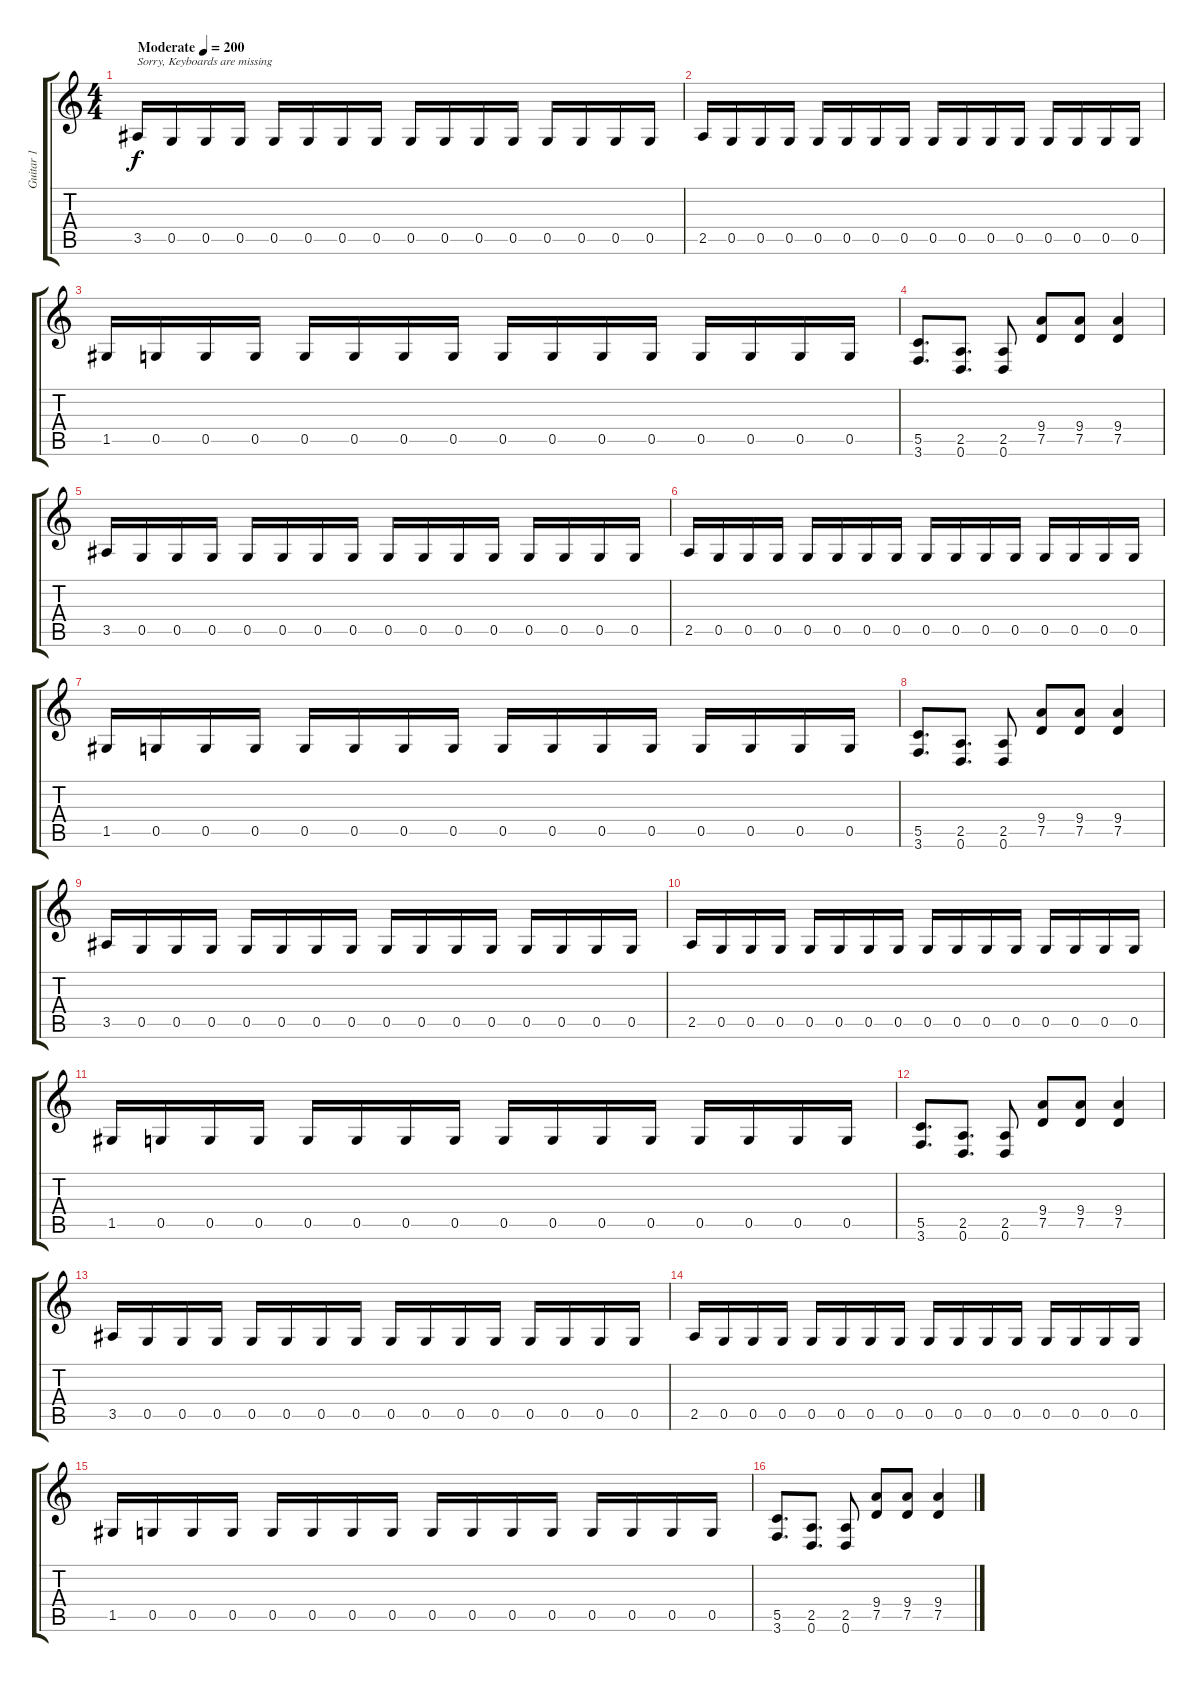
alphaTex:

\track ("Guitar 1" "Guitar 1") {instrument distortionguitar}
\staff {score tabs}
\tuning (D4 A3 F3 C3 G2 D2) {hide}
\ts (4 4)
\tempo (200 "Moderate")
\clef g2
\ks c
3.5.16{txt "Sorry, Keyboards are missing" dy f balance 8 instrument distortionguitar} 0.5.16 0.5.16 0.5.16 0.5.16 0.5.16 0.5.16 0.5.16 0.5.16 0.5.16 0.5.16 0.5.16 0.5.16 0.5.16 0.5.16 0.5.16 |
2.5.16 0.5.16 0.5.16 0.5.16 0.5.16 0.5.16 0.5.16 0.5.16 0.5.16 0.5.16 0.5.16 0.5.16 0.5.16 0.5.16 0.5.16 0.5.16 |
1.5.16 0.5.16 0.5.16 0.5.16 0.5.16 0.5.16 0.5.16 0.5.16 0.5.16 0.5.16 0.5.16 0.5.16 0.5.16 0.5.16 0.5.16 0.5.16 |
(5.5 3.6).8{d} (2.5 0.6).8{d} (2.5 0.6).8 (9.4 7.5).8 (9.4 7.5).8 (9.4 7.5).4 |
3.5.16{balance 0} 0.5.16 0.5.16 0.5.16 0.5.16 0.5.16 0.5.16 0.5.16 0.5.16 0.5.16 0.5.16 0.5.16 0.5.16 0.5.16 0.5.16 0.5.16 |
2.5.16 0.5.16 0.5.16 0.5.16 0.5.16 0.5.16 0.5.16 0.5.16 0.5.16 0.5.16 0.5.16 0.5.16 0.5.16 0.5.16 0.5.16 0.5.16 |
1.5.16 0.5.16 0.5.16 0.5.16 0.5.16 0.5.16 0.5.16 0.5.16 0.5.16 0.5.16 0.5.16 0.5.16 0.5.16 0.5.16 0.5.16 0.5.16 |
(5.5 3.6).8{d} (2.5 0.6).8{d} (2.5 0.6).8 (9.4 7.5).8 (9.4 7.5).8 (9.4 7.5).4 |
3.5.16 0.5.16 0.5.16 0.5.16 0.5.16 0.5.16 0.5.16 0.5.16 0.5.16 0.5.16 0.5.16 0.5.16 0.5.16 0.5.16 0.5.16 0.5.16 |
2.5.16 0.5.16 0.5.16 0.5.16 0.5.16 0.5.16 0.5.16 0.5.16 0.5.16 0.5.16 0.5.16 0.5.16 0.5.16 0.5.16 0.5.16 0.5.16 |
1.5.16 0.5.16 0.5.16 0.5.16 0.5.16 0.5.16 0.5.16 0.5.16 0.5.16 0.5.16 0.5.16 0.5.16 0.5.16 0.5.16 0.5.16 0.5.16 |
(5.5 3.6).8{d} (2.5 0.6).8{d} (2.5 0.6).8 (9.4 7.5).8 (9.4 7.5).8 (9.4 7.5).4 |
3.5.16 0.5.16 0.5.16 0.5.16 0.5.16 0.5.16 0.5.16 0.5.16 0.5.16 0.5.16 0.5.16 0.5.16 0.5.16 0.5.16 0.5.16 0.5.16 |
2.5.16 0.5.16 0.5.16 0.5.16 0.5.16 0.5.16 0.5.16 0.5.16 0.5.16 0.5.16 0.5.16 0.5.16 0.5.16 0.5.16 0.5.16 0.5.16 |
1.5.16 0.5.16 0.5.16 0.5.16 0.5.16 0.5.16 0.5.16 0.5.16 0.5.16 0.5.16 0.5.16 0.5.16 0.5.16 0.5.16 0.5.16 0.5.16 |
(5.5 3.6).8{d} (2.5 0.6).8{d} (2.5 0.6).8 (9.4 7.5).8 (9.4 7.5).8 (9.4 7.5).4
